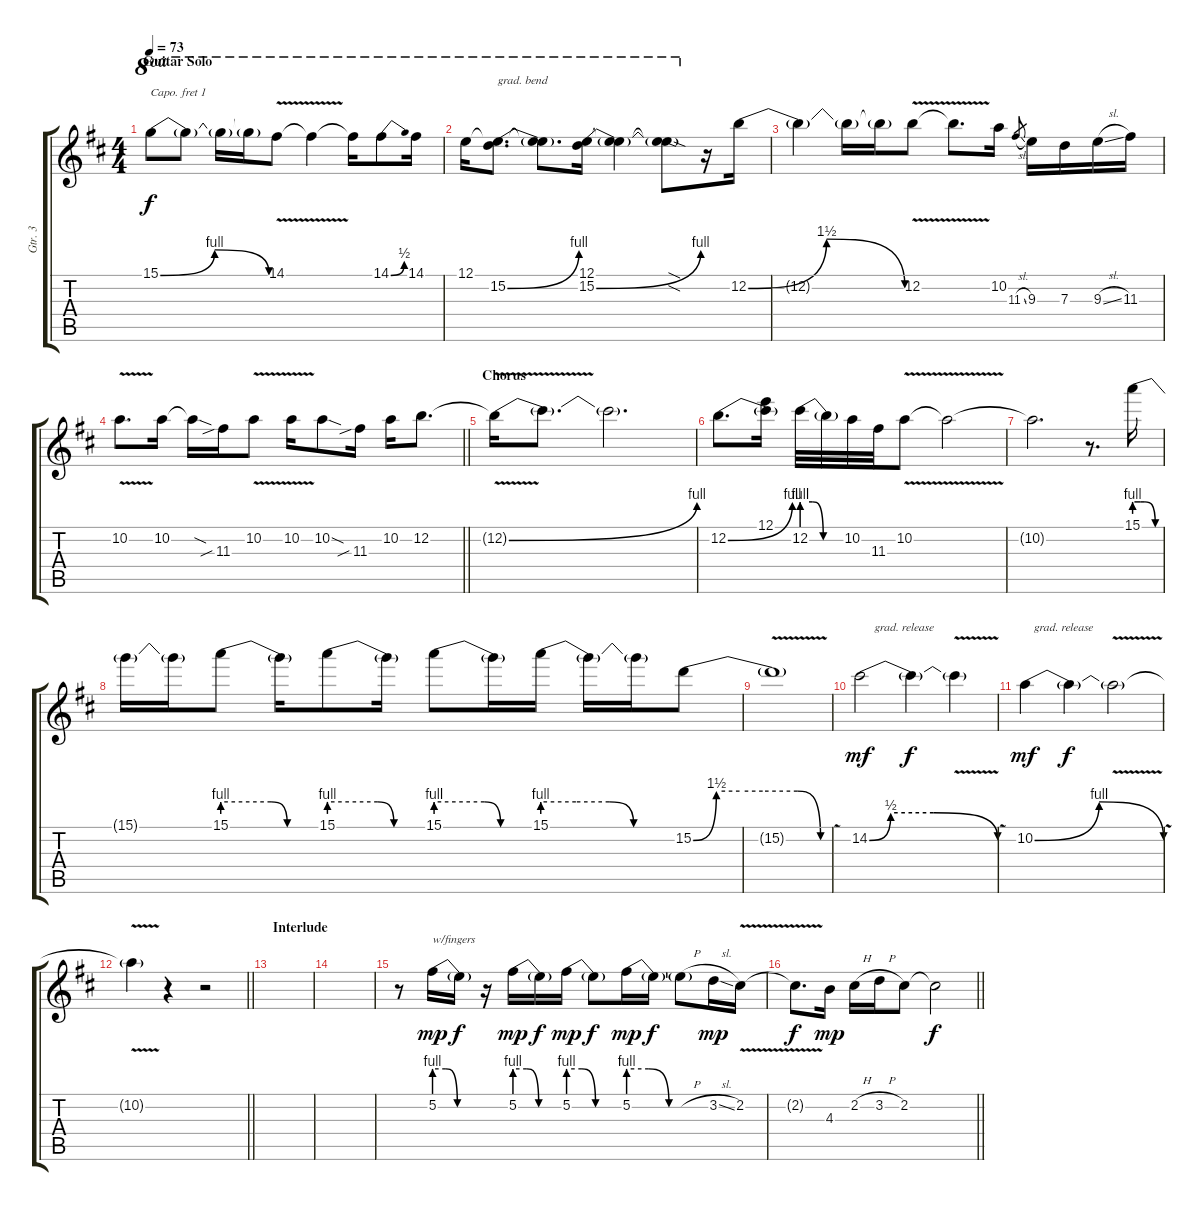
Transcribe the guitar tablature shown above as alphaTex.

\track ("Gtr. 3" "Gtr. 3") {instrument distortionguitar}
\staff {score tabs}
\capo 1
\tuning (Eb4 Bb3 Gb3 Db3 Ab2 Db2) {hide}
\ts (4 4)
\section ("" "Guitar Solo")
\tempo 73
\clef g2
\ks d
15.1{be (bendrelease 0 0 30 4 45 4 60 0)}.8{ot 8va dy f} 15.1{t}.8{ot 8va} 15.1{t}.16{ot 8va} 15.1{t}.16{ot 8va} 14.1{v}.8{ot 8va} 14.1{t}.4{ot 8va} 14.1{t}.16{ot 8va} 14.1{be (bend 0 0 60 2)}.8{ot 8va} 14.1.16{ot 8va} |
12.1.16{ot 8va} (12.1{t} 15.2{be (bend 0 0 60 4)}).8{d ot 8va txt "grad. bend"} (12.1{t} 15.2{t}).8{d ot 8va} (12.1 15.2{be (bend 0 0 60 4)}).16{ot 8va} (12.1{t} 15.2{t}).4{ot 8va} (12.1{sod t} 15.2{sod t}).8{ot 8va} r.16 12.2{be (bendrelease 0 0 20 6 30 6 60 0)}.16 |
12.2{t}.4 12.2{t}.16 12.2{t}.16 12.2{v}.8 12.2{t}.8{d} 10.2.16 11.3{sl}.8{gr} 9.3.16 7.3.16 9.3{sl}.16 11.3.16 |
\barLineRight lightlight
10.2{v}.8{d} 10.2.16 10.2{sod t}.16 11.3{sib}.16 10.2{v}.8 10.2{v}.16 10.2{sod}.8 11.3{sib}.16 10.2.16 12.2.8{d} |
\section ("" "Chorus")
12.2{be (bend 0 0 60 4) v t}.16 12.2{t}.8{d} 12.2{t}.2{d} |
12.2{be (bend 0 0 60 4)}.8{d} (12.1 12.2{t}).16 12.2{be (custom 0 4 15 4 30 0 60 0)}.32 12.2{t}.32 10.2.32 11.3.32 10.2{v}.8 10.2{t}.2 |
10.2{t}.2{d} r.8{d} 15.1{be (custom 0 4 15 4 25 4 50 0 60 0)}.16 |
15.1{t}.16 15.1{t}.16 15.1{be (custom 0 4 30 4 40 0 60 0)}.8 15.1{t}.16 15.1{be (custom 0 4 30 4 40 0 60 0)}.8 15.1{t}.16 15.1{be (custom 0 4 30 4 40 0 60 0)}.8 15.1{t}.16 15.1{be (custom 0 4 15 4 30 4 41 0 60 0)}.16 15.1{t}.16 15.1{t}.16 15.2{be (custom 0 0 10 6 20 6 30 6 45 6 55 0 60 0)}.8 |
15.2{v t}.1 |
14.2{be (custom 0 0 10 2 20 2 30 2 60 0)}.2{txt "     grad. release" dy mf} 14.2{t}.4{dy f} 14.2{v t}.4 |
10.2{be (bendrelease 0 0 10 4 35 4 60 0)}.4{txt "   grad. release" dy mf} 10.2{t}.4{dy f} 10.2{v t}.2 |
\barLineRight lightlight
10.2{t}.4 r.4 r.2 |
\section ("" "Interlude")
|
|
r.8 5.2{be (custom 0 4 15 4 30 0 60 0)}.16{txt "w/fingers" dy mp} 5.2{t}.16{dy f} r.16 5.2{be (custom 0 4 15 4 30 0 60 0)}.16{dy mp} 5.2{t}.16{dy f} 5.2{be (custom 0 4 15 4 30 0 60 0)}.16{dy mp} 5.2{t}.8{dy f} 5.2{be (custom 0 4 15 4 30 0 60 0)}.16{dy mp} 5.2{t}.16{dy f} 5.2{h t}.8 3.2{sl}.16{dy mp} 2.2{v}.16 |
\barLineRight lightlight
2.2{t}.8{d dy f} 4.3.16{dy mp} 2.2{h}.16 3.2{h}.16 2.2.8 2.2{t}.2{dy f}
